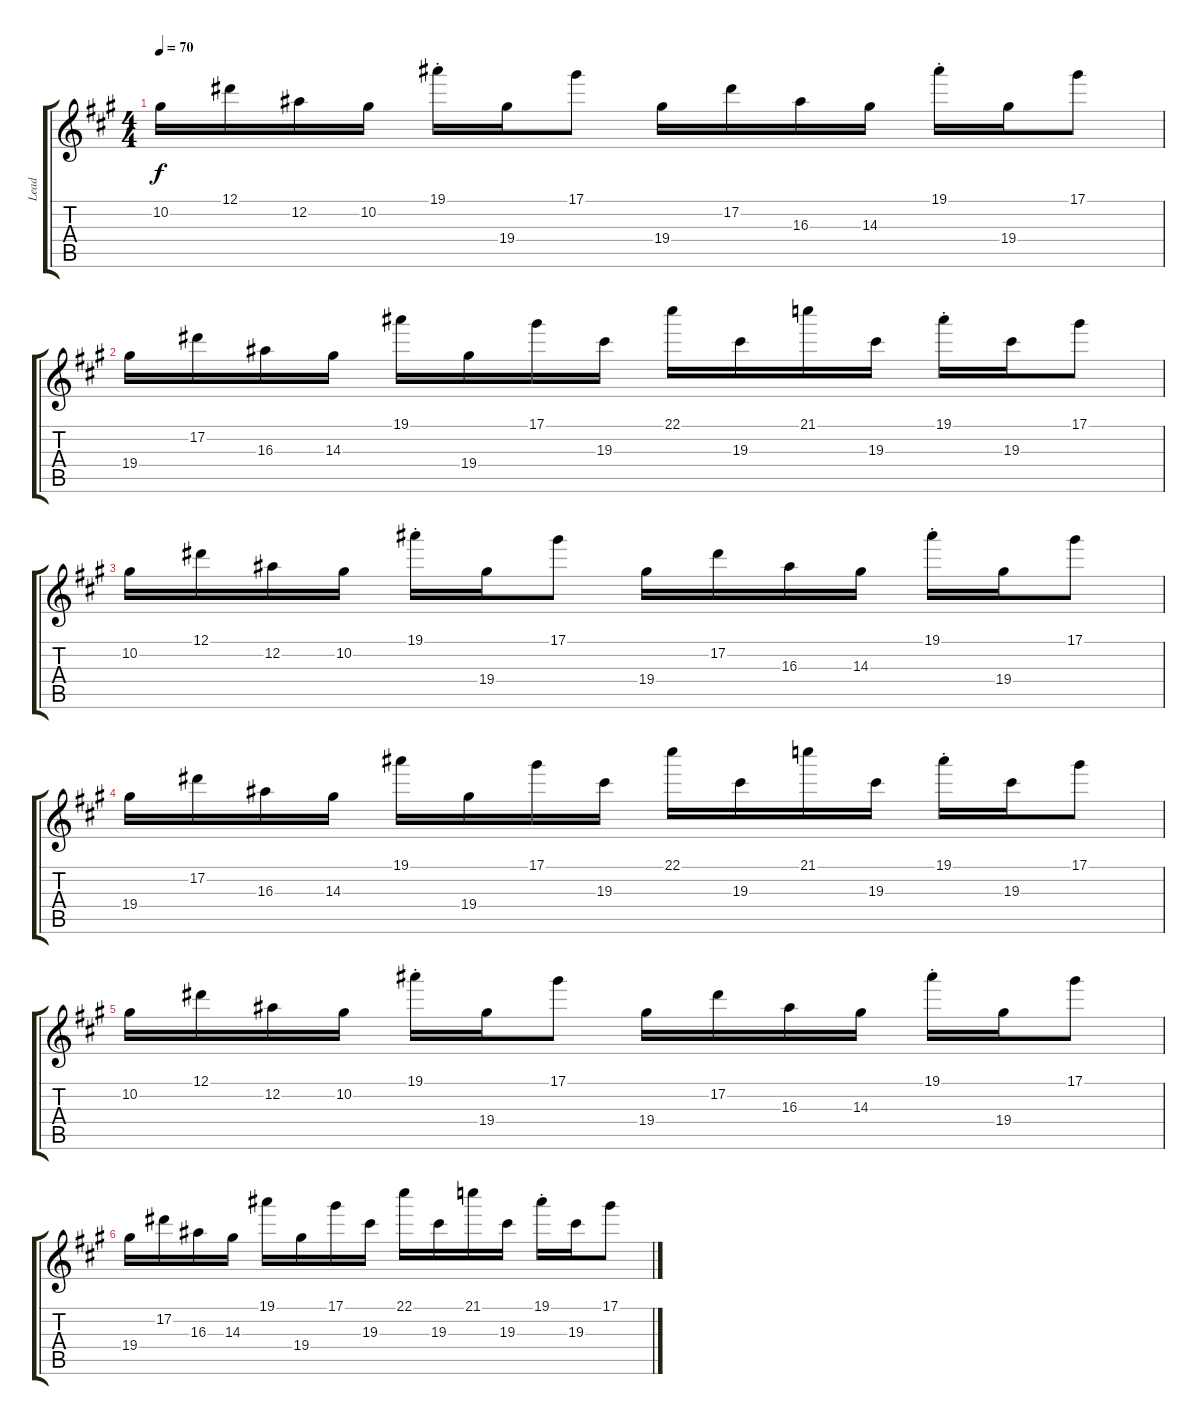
\track ("Lead" "Lead") {instrument overdrivenguitar}
\staff {score tabs}
\tuning (Eb4 Bb3 Gb3 Db3 Ab2 Eb2) {hide}
\ts (4 4)
\tempo 70
\clef g2
\ks a
10.2.16{dy f} 12.1.16 12.2.16 10.2.16 19.1{st}.16 19.4.16 17.1.8 19.4.16 17.2.16 16.3.16 14.3.16 19.1{st}.16 19.4.16 17.1.8 |
19.4.16 17.2.16 16.3.16 14.3.16 19.1.16 19.4.16 17.1.16 19.3.16 22.1.16 19.3.16 21.1.16 19.3.16 19.1{st}.16 19.3.16 17.1.8 |
10.2.16 12.1.16 12.2.16 10.2.16 19.1{st}.16 19.4.16 17.1.8 19.4.16 17.2.16 16.3.16 14.3.16 19.1{st}.16 19.4.16 17.1.8 |
19.4.16 17.2.16 16.3.16 14.3.16 19.1.16 19.4.16 17.1.16 19.3.16 22.1.16 19.3.16 21.1.16 19.3.16 19.1{st}.16 19.3.16 17.1.8 |
10.2.16 12.1.16 12.2.16 10.2.16 19.1{st}.16 19.4.16 17.1.8 19.4.16 17.2.16 16.3.16 14.3.16 19.1{st}.16 19.4.16 17.1.8 |
19.4.16 17.2.16 16.3.16 14.3.16 19.1.16 19.4.16 17.1.16 19.3.16 22.1.16 19.3.16 21.1.16 19.3.16 19.1{st}.16 19.3.16 17.1.8
